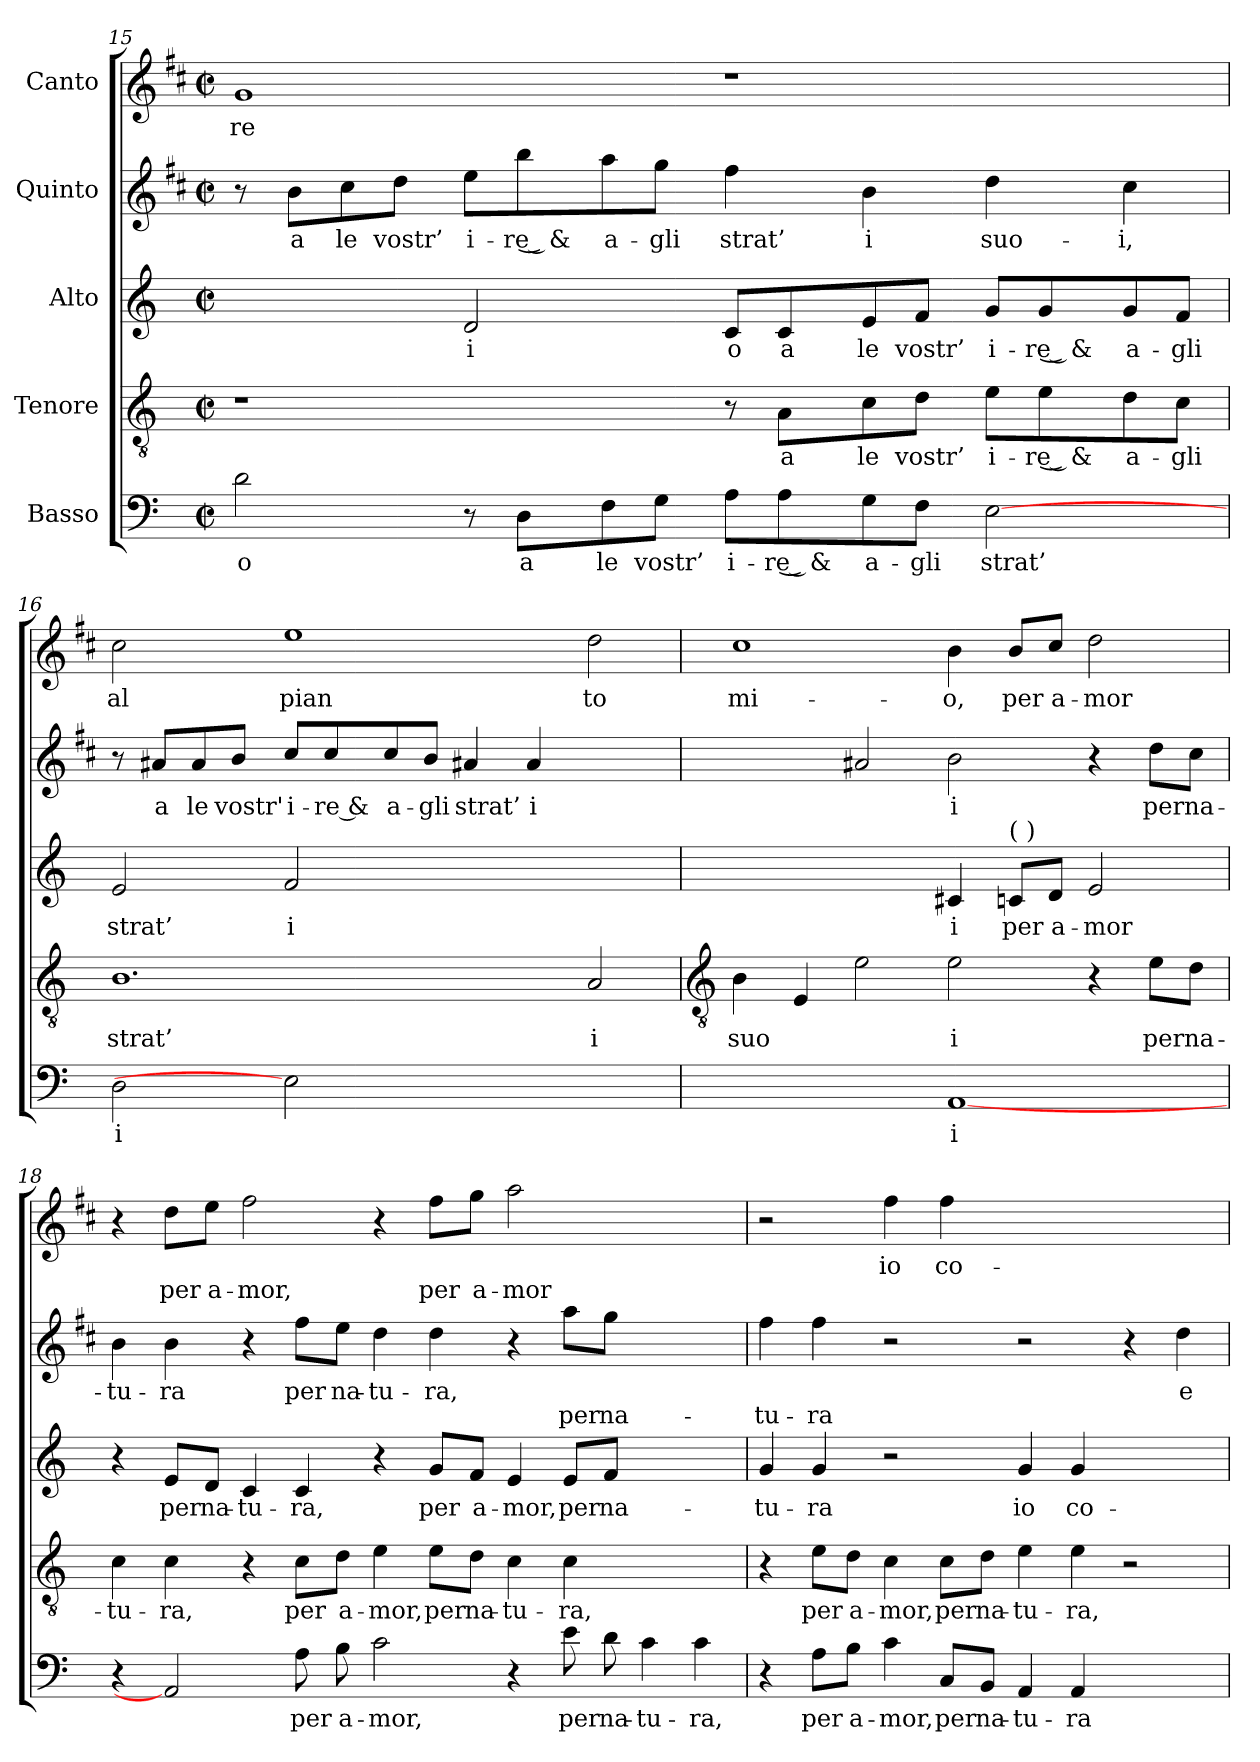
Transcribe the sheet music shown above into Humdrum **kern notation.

**kern	**text	**kern	**text	**kern	**text	**kern	**text	**text	**kern	**text	**text
*part5	*part5	*part4	*part4	*part3	*part3	*part2	*part2	*part2	*part1	*part1	*part1
*staff5	*staff5	*staff4	*staff4	*staff3	*staff3	*staff2	*staff2	*staff2	*staff1	*staff1	*staff1
*I"Basso	*	*I"Tenore	*	*I"Alto	*	*I"Quinto	*	*	*I"Canto	*	*
!!LO:LB:g=z
*clefF4	*	*clefGv2	*	*clefG2	*	*clefG2	*	*	*clefG2	*	*
*	*	*	*	*	*	*ITrd1c2	*	*	*ITrd1c2	*	*
*k[]	*	*k[]	*	*k[]	*	*k[]	*	*	*k[]	*	*
*C:	*	*C:	*	*C:	*	*C:	*	*	*C:	*	*
*M4/2	*	*M4/2	*	*M4/2	*	*M4/2	*	*	*M4/2	*	*
*met(c|)	*	*met(c|)	*	*met(c|)	*	*met(c|)	*	*	*met(c|)	*	*
=15	=15	=15	=15	=15	=15	=15	=15	=15	=15	=15	=15
!	!LO:LY:b	!	!	!	!	!	!	!	!	!LO:LY:b	!
2d	o	1r	.	2eyy]	.	8r	.	.	1f	-re	.
!	!	!	!	!	!	!	!LO:LY:b	!	!	!	!
.	.	.	.	.	.	8a\L	a	.	.	.	.
!	!	!	!	!	!	!	!LO:LY:b	!	!	!	!
.	.	.	.	.	.	8b\	le	.	.	.	.
!	!	!	!	!	!	!	!LO:LY:b	!	!	!	!
.	.	.	.	.	.	8cc\J	vostr’	.	.	.	.
!	!	!	!	!	!LO:LY:b	!	!LO:LY:b	!	!	!	!
8r	.	.	.	2d	i	8dd\L	i-	.	.	.	.
!	!LO:LY:b	!	!	!	!	!	!LO:LY:b	!	!	!	!
8D\L	a	.	.	.	.	8aa\	-re͜ &	.	.	.	.
!	!LO:LY:b	!	!	!	!	!	!LO:LY:b	!	!	!	!
8F\	le	.	.	.	.	8gg\	a-	.	.	.	.
!	!LO:LY:b	!	!	!	!	!	!LO:LY:b	!	!	!	!
8G\J	vostr’	.	.	.	.	8ff\J	-gli	.	.	.	.
!	!LO:LY:b	!	!	!	!LO:LY:b	!	!LO:LY:b	!	!	!	!
8A\L	i-	8r	.	8c/L	o	4ee	strat’	.	1r	.	.
!	!LO:LY:b	!	!LO:LY:b	!	!LO:LY:b	!	!	!	!	!	!
8A\	-re͜ &	8A\L	a	8c/	a	.	.	.	.	.	.
!	!LO:LY:b	!	!LO:LY:b	!	!LO:LY:b	!	!LO:LY:b	!	!	!	!
8G\	a-	8c\	le	8e/	le	4a	i	.	.	.	.
!	!LO:LY:b	!	!LO:LY:b	!	!LO:LY:b	!	!	!	!	!	!
8F\J	-gli	8d\J	vostr’	8f/J	vostr’	.	.	.	.	.	.
!	!LO:LY:b	!	!LO:LY:b	!	!LO:LY:b	!	!LO:LY:b	!	!	!	!
[2E	strat’	8e\L	i-	8g/L	i-	4cc	suo-	.	.	.	.
!	!	!	!LO:LY:b	!	!LO:LY:b	!	!	!	!	!	!
.	.	8e\	-re͜ &	8g/	-re͜ &	.	.	.	.	.	.
!	!	!	!LO:LY:b	!	!LO:LY:b	!	!LO:LY:b	!	!	!	!
.	.	8d\	a-	8g/	a-	4b	-i,	.	.	.	.
!	!	!	!LO:LY:b	!	!LO:LY:b	!	!	!	!	!	!
.	.	8c\J	-gli	8f/J	-gli	.	.	.	.	.	.
=16	=16	=16	=16	=16	=16	=16	=16	=16	=16	=16	=16
!	!LO:LY:b	!	!LO:LY:b	!	!LO:LY:b	!	!	!	!	!LO:LY:b	!
2D	i	1.B	strat’	2e	strat’	8r	.	.	2b	al	.
!	!	!	!	!	!	!	!LO:LY:b	!	!	!	!
.	.	.	.	.	.	8g#X/L	a	.	.	.	.
!	!	!	!	!	!	!	!LO:LY:b	!	!	!	!
.	.	.	.	.	.	8g#/	le	.	.	.	.
!	!	!	!	!	!	!	!LO:LY:b	!	!	!	!
.	.	.	.	.	.	8a/J	vostr'	.	.	.	.
!	!	!	!	!	!LO:LY:b	!	!LO:LY:b	!	!	!LO:LY:b	!
2E]	.	.	.	2f	i	8b/L	i-	.	1dd	pian	.
!	!	!	!	!	!	!	!LO:LY:b	!	!	!	!
.	.	.	.	.	.	8b/	-re &	.	.	.	.
!	!	!	!	!	!	!	!LO:LY:b	!	!	!	!
.	.	.	.	.	.	8b/	a-	.	.	.	.
!	!	!	!	!	!	!	!LO:LY:b	!	!	!	!
.	.	.	.	.	.	8a/J	-gli	.	.	.	.
!	!LO:LY:b	!	!	!	!LO:LY:b	!	!LO:LY:b	!	!	!	!
[1Eyy	suo	.	.	[1eyy	suo	4g#X	strat’	.	.	.	.
!	!	!	!	!	!	!	!LO:LY:b	!	!	!	!
.	.	.	.	.	.	4g#	i	.	.	.	.
!	!	!	!LO:LY:b	!	!	!	!LO:LY:b	!	!	!LO:LY:b	!
.	.	2A	i	.	.	[2ayy	suo	.	2cc	to	.
!!LO:LB:g=z
=17	=17	=17	=17	=17	=17	=17	=17	=17	=17	=17	=17
*	*	*clefGv2	*	*	*	*	*	*	*	*	*
!	!	!	!LO:LY:b	!	!	!	!	!	!	!LO:LY:b	!
1Eyy]	.	4B	suo	1eyy]	.	2ayy]	.	.	1b	mi-	.
.	.	4E	.	.	.	.	.	.	.	.	.
.	.	2e	.	.	.	2g#	.	.	.	.	.
!	!LO:LY:b	!	!LO:LY:b	!	!LO:LY:b	!	!LO:LY:b	!	!	!LO:LY:b	!
[1AA	i	2e	i	4c#X	i	2a	i	.	4a	-o,	.
!	!	!	!	!LO:TX:a:t=(  )	!	!	!	!	!	!	!
!	!	!	!	!	!LO:LY:b	!	!	!	!	!LO:LY:b	!
.	.	.	.	8c/L	per	.	.	.	8a/L	per	.
!	!	!	!	!	!LO:LY:b	!	!	!	!	!LO:LY:b	!
.	.	.	.	8d/J	a-	.	.	.	8b/J	a-	.
!	!	!	!	!	!LO:LY:b	!	!	!	!	!LO:LY:b	!
.	.	4r	.	2e	-mor	4r	.	.	2cc	-mor	.
!	!	!	!LO:LY:b	!	!	!	!LO:LY:b	!	!	!	!
.	.	8e\L	per	.	.	8cc\L	per	.	.	.	.
!	!	!	!LO:LY:b	!	!	!	!LO:LY:b	!	!	!	!
.	.	8d\J	na-	.	.	8b\J	na-	.	.	.	.
=18	=18	=18	=18	=18	=18	=18	=18	=18	=18	=18	=18
!	!	!	!LO:LY:b	!	!	!	!LO:LY:b	!	!	!	!
4r	.	4c	-tu-	4r	.	4a	-tu-	.	4r	.	.
!	!	!	!LO:LY:b	!	!LO:LY:b	!	!LO:LY:b	!	!	!	!LO:LY:b
2AA]	.	4c	-ra,	8e/L	per	4a	-ra	.	8cc\L	.	per
!	!	!	!	!	!LO:LY:b	!	!	!	!	!	!LO:LY:b
.	.	.	.	8d/J	na-	.	.	.	8dd\J	.	a-
!	!	!	!	!	!LO:LY:b	!	!	!	!	!	!LO:LY:b
.	.	4r	.	4c	-tu-	4r	.	.	2ee	.	-mor,
!	!LO:LY:b	!	!LO:LY:b	!	!LO:LY:b	!	!LO:LY:b	!	!	!	!
8A	per	8c\L	per	4c	-ra,	8ee\L	per	.	.	.	.
!	!LO:LY:b	!	!LO:LY:b	!	!	!	!LO:LY:b	!	!	!	!
8B	a-	8d\J	a-	.	.	8dd\J	na-	.	.	.	.
!	!LO:LY:b	!	!LO:LY:b	!	!	!	!LO:LY:b	!	!	!	!
2c	-mor,	4e	-mor,	4r	.	4cc	-tu-	.	4r	.	.
!	!	!	!LO:LY:b	!	!LO:LY:b	!	!LO:LY:b	!	!	!	!LO:LY:b
.	.	8e\L	per	8g/L	per	4cc	-ra,	.	8ee\L	.	per
!	!	!	!LO:LY:b	!	!LO:LY:b	!	!	!	!	!	!LO:LY:b
.	.	8d\J	na-	8f/J	a-	.	.	.	8ff\J	.	a-
!	!	!	!LO:LY:b	!	!LO:LY:b	!	!	!	!	!	!LO:LY:b
4r	.	4c	-tu-	4e	-mor,	4r	.	.	2gg	.	-mor
!	!LO:LY:b	!	!LO:LY:b	!	!LO:LY:b	!	!	!LO:LY:b	!	!	!
8e	per	4c	-ra,	8e/L	per	8gg\L	.	per	.	.	.
!	!LO:LY:b	!	!	!	!LO:LY:b	!	!	!LO:LY:b	!	!	!
8d	na-	.	.	8f/J	na-	8ff\J	.	na-	.	.	.
!	!LO:LY:b	!	!	!	!	!	!	!	!	!	!
4c	-tu-	2ryy	.	2ryy	.	2ryy	.	.	2ryy	.	.
!	!LO:LY:b	!	!	!	!	!	!	!	!	!	!
4c	-ra,	.	.	.	.	.	.	.	.	.	.
=19	=19	=19	=19	=19	=19	=19	=19	=19	=19	=19	=19
!	!	!	!	!	!LO:LY:b	!	!	!LO:LY:b	!	!	!
4r	.	4r	.	4g	-tu-	4ee	.	-tu-	2r	.	.
!	!LO:LY:b	!	!LO:LY:b	!	!LO:LY:b	!	!	!LO:LY:b	!	!	!
8A\L	per	8e\L	per	4g	-ra	4ee	.	-ra	.	.	.
!	!LO:LY:b	!	!LO:LY:b	!	!	!	!	!	!	!	!
8B\J	a-	8d\J	a-	.	.	.	.	.	.	.	.
!	!LO:LY:b	!	!LO:LY:b	!	!	!	!	!	!	!LO:LY:b	!
4c	-mor,	4c	-mor,	2r	.	2r	.	.	4ee	io	.
!	!LO:LY:b	!	!LO:LY:b	!	!	!	!	!	!	!LO:LY:b	!
8C/L	per	8c\L	per	.	.	.	.	.	4ee	co-	.
!	!LO:LY:b	!	!LO:LY:b	!	!	!	!	!	!	!	!
8BB/J	na-	8d\J	na-	.	.	.	.	.	.	.	.
!	!LO:LY:b	!	!LO:LY:b	!	!LO:LY:b	!	!	!	!	!LO:LY:b	!
4AA	-tu-	4e	-tu-	4g	io	2r	.	.	[1eeyy	-stan	.
!	!LO:LY:b	!	!LO:LY:b	!	!LO:LY:b	!	!	!	!	!	!
4AA	-ra	4e	-ra,	4g	co-	.	.	.	.	.	.
!	!	!	!	!	!LO:LY:b	!	!	!	!	!	!
2ryy	.	2r	.	[2ayy	-stan	4r	.	.	.	.	.
!	!	!	!	!	!	!	!LO:LY:b	!	!	!	!
.	.	.	.	.	.	4cc	e	.	.	.	.
=	=	=	=	=	=	=	=	=	=	=	=
*-	*-	*-	*-	*-	*-	*-	*-	*-	*-	*-	*-
